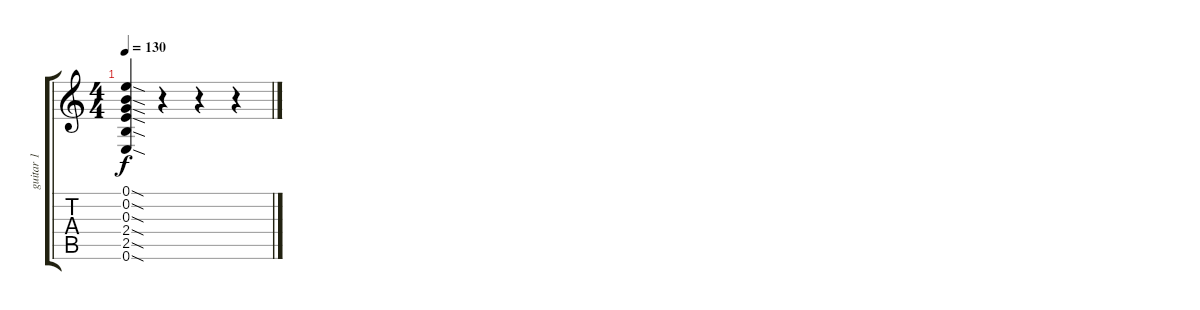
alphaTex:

\track ("guitar 1" "guitar 1") {instrument distortionguitar}
\staff {score tabs}
\tuning (E4 B3 G3 D3 A2 E2) {hide}
\ts (4 4)
\tempo 130
\clef g2
\ks c
(0.1{sod} 0.2{sod} 0.3{sod} 2.4{sod} 2.5{sod} 0.6{sod}).4{dy f} r.4 r.4 r.4
